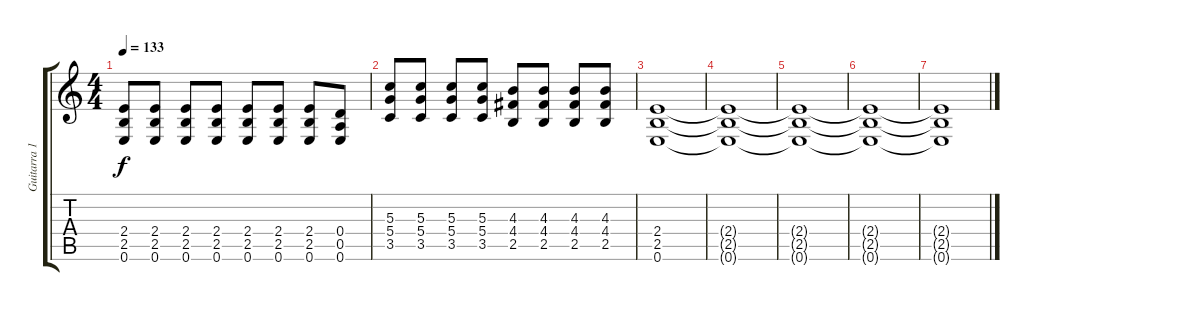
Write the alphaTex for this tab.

\track ("Guitarra 1" "Guitarra 1") {instrument overdrivenguitar}
\staff {score tabs}
\tuning (E4 B3 G3 D3 A2 E2) {hide}
\ts (4 4)
\tempo 133
\clef g2
\ks c
(2.4 2.5 0.6).8{dy f} (2.4 2.5 0.6).8 (2.4 2.5 0.6).8 (2.4 2.5 0.6).8 (2.4 2.5 0.6).8 (2.4 2.5 0.6).8 (2.4 2.5 0.6).8 (0.4 0.5 0.6).8 |
(5.3 5.4 3.5).8 (5.3 5.4 3.5).8 (5.3 5.4 3.5).8 (5.3 5.4 3.5).8 (4.3 4.4 2.5).8 (4.3 4.4 2.5).8 (4.3 4.4 2.5).8 (4.3 4.4 2.5).8 |
(2.4 2.5 0.6).1 |
(2.4{t} 2.5{t} 0.6{t}).1 |
(2.4{t} 2.5{t} 0.6{t}).1{volume 11} |
(2.4{t} 2.5{t} 0.6{t}).1 |
(2.4{t} 2.5{t} 0.6{t}).1
